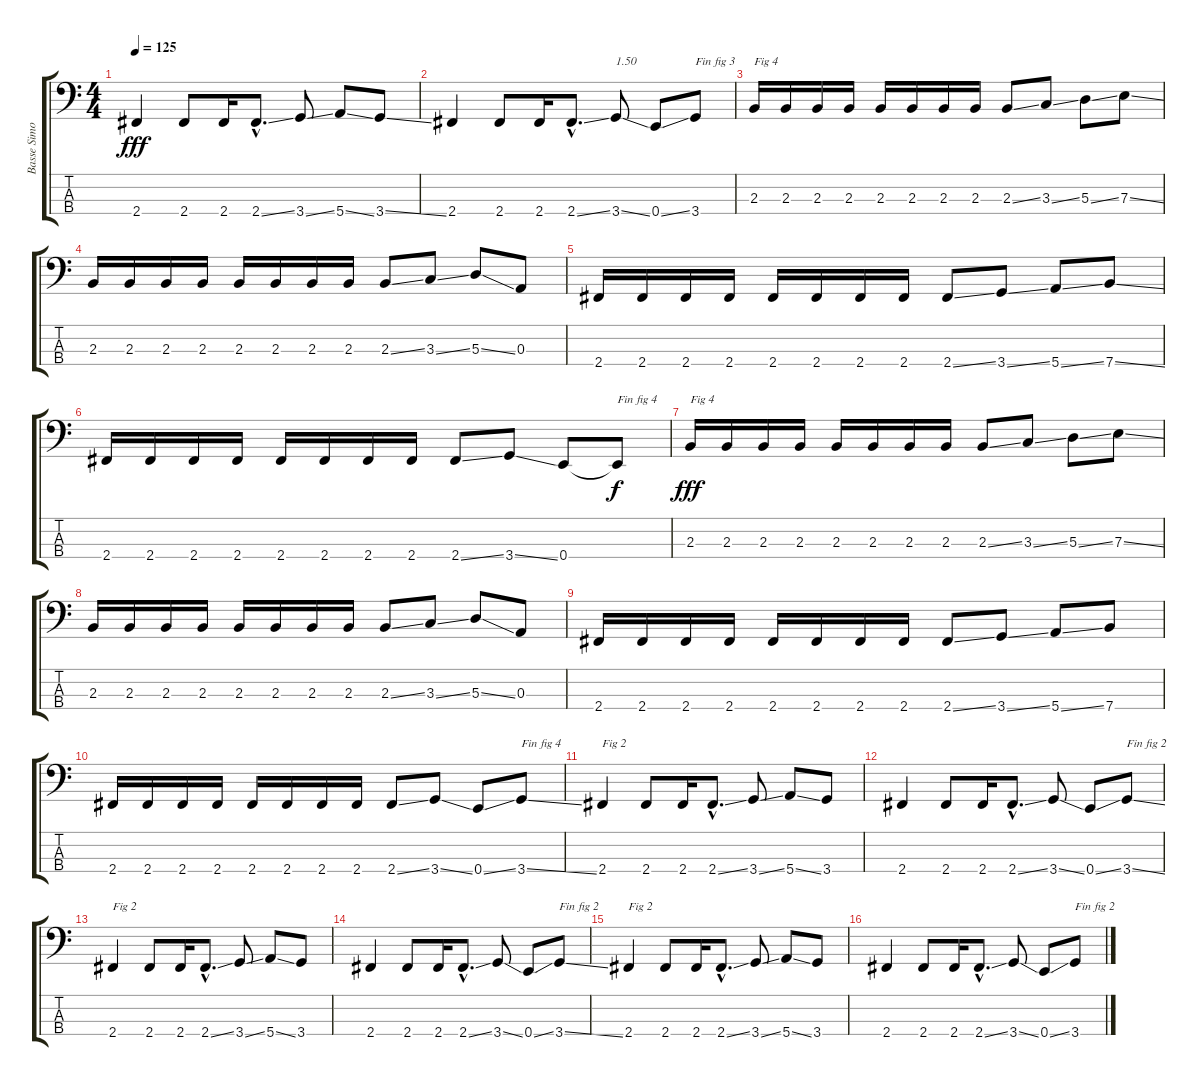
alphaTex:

\track ("Basse Simon" "Basse Simo") {instrument electricbassfinger}
\staff {score tabs}
\tuning (G2 D2 A1 E1) {hide}
\ts (4 4)
\tempo 125
\clef f4
\ks c
2.4.4{dy fff} 2.4.8 2.4.16 2.4{ss hac}.8{d} 3.4{ss}.8 5.4{ss}.8 3.4{ss}.8 |
2.4.4 2.4.8 2.4.16 2.4{ss hac}.8{d} 3.4{ss}.8{txt "1.50"} 0.4{ss}.8 3.4.8{txt "Fin fig 3"} |
2.3.16{txt "Fig 4"} 2.3.16 2.3.16 2.3.16 2.3.16 2.3.16 2.3.16 2.3.16 2.3{ss}.8 3.3{ss}.8 5.3{ss}.8 7.3{ss}.8 |
2.3.16 2.3.16 2.3.16 2.3.16 2.3.16 2.3.16 2.3.16 2.3.16 2.3{ss}.8 3.3{ss}.8 5.3{ss}.8 0.3.8 |
2.4.16 2.4.16 2.4.16 2.4.16 2.4.16 2.4.16 2.4.16 2.4.16 2.4{ss}.8 3.4{ss}.8 5.4{ss}.8 7.4{ss}.8 |
2.4.16 2.4.16 2.4.16 2.4.16 2.4.16 2.4.16 2.4.16 2.4.16 2.4{ss}.8 3.4{ss}.8 0.4.8 0.4{t}.8{txt "Fin fig 4" dy f} |
2.3.16{txt "Fig 4" dy fff} 2.3.16 2.3.16 2.3.16 2.3.16 2.3.16 2.3.16 2.3.16 2.3{ss}.8 3.3{ss}.8 5.3{ss}.8 7.3{ss}.8 |
2.3.16 2.3.16 2.3.16 2.3.16 2.3.16 2.3.16 2.3.16 2.3.16 2.3{ss}.8 3.3{ss}.8 5.3{ss}.8 0.3.8 |
2.4.16 2.4.16 2.4.16 2.4.16 2.4.16 2.4.16 2.4.16 2.4.16 2.4{ss}.8 3.4{ss}.8 5.4{ss}.8 7.4.8 |
2.4.16 2.4.16 2.4.16 2.4.16 2.4.16 2.4.16 2.4.16 2.4.16 2.4{ss}.8 3.4{ss}.8 0.4{ss}.8 3.4{ss}.8{txt "Fin fig 4"} |
2.4.4{txt "Fig 2"} 2.4.8 2.4.16 2.4{ss hac}.8{d} 3.4{ss}.8 5.4{ss}.8 3.4.8 |
2.4.4 2.4.8 2.4.16 2.4{ss hac}.8{d} 3.4{ss}.8 0.4{ss}.8 3.4{ss}.8{txt "Fin fig 2"} |
2.4.4{txt "Fig 2"} 2.4.8 2.4.16 2.4{ss hac}.8{d} 3.4{ss}.8 5.4{ss}.8 3.4.8 |
2.4.4 2.4.8 2.4.16 2.4{ss hac}.8{d} 3.4{ss}.8 0.4{ss}.8 3.4{ss}.8{txt "Fin fig 2"} |
2.4.4{txt "Fig 2"} 2.4.8 2.4.16 2.4{ss hac}.8{d} 3.4{ss}.8 5.4{ss}.8 3.4.8 |
2.4.4 2.4.8 2.4.16 2.4{ss hac}.8{d} 3.4{ss}.8 0.4{ss}.8 3.4{ss}.8{txt "Fin fig 2"}
